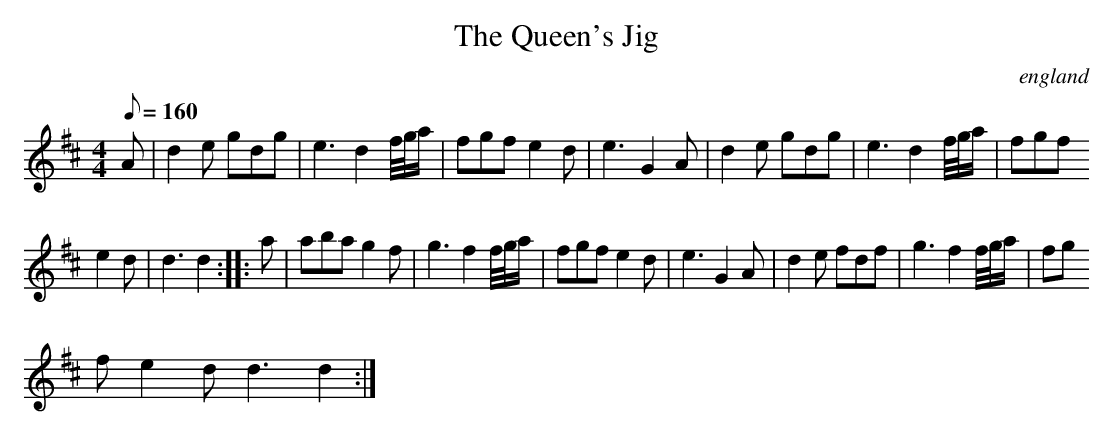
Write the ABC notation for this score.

X:1
T: Queen's Jig, The
O:england
M:4/4
L:1/8
Q:160
K:D
A|d2 e gdg|e3 d2 f/4g/4a/2|fgf e2 d|e3 G2A|d2 e gdg|e3 d2 f/4g/4a/2|fgf
e2 d|d3 d2::\
a|aba g2 f|g3 f2 f/4g/4a/2| fgf e2 d|e3 G2 A|d2 e fdf|g3 f2 f/4g/4a/2|fg
f e2 d d3 d2:|
